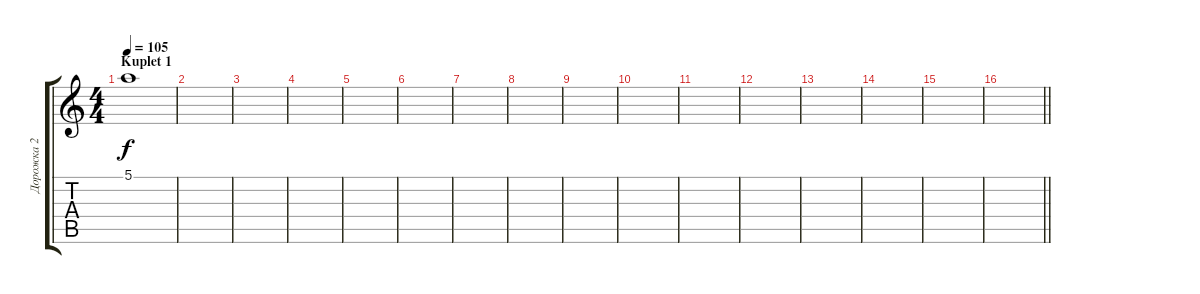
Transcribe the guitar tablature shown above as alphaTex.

\track ("Дорожка 2" "Дорожка 2") {instrument electricguitarjazz}
\staff {score tabs}
\tuning (E4 B3 G3 D3 A2 E2) {hide}
\ts (4 4)
\section ("" "Kuplet 1")
\tempo 105
\clef g2
\ks c
5.1{t}.1{dy f} |
|
|
|
|
|
|
|
|
|
|
|
|
|
|
\barLineRight lightlight
